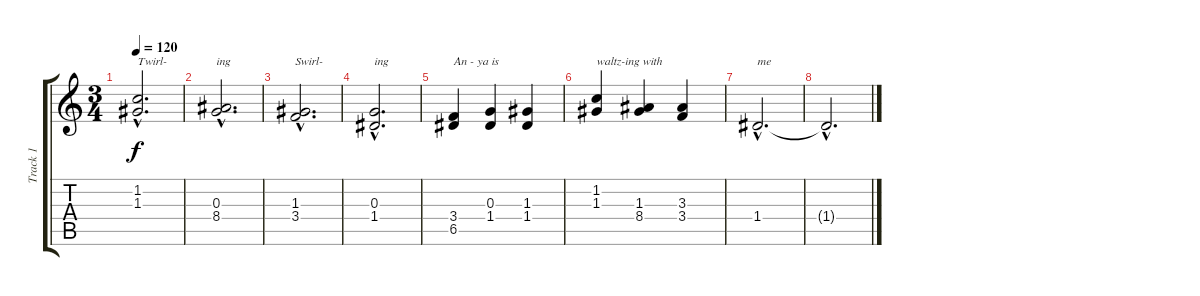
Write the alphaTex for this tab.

\track ("Track 1" "Track 1") {instrument acousticguitarsteel}
\staff {score tabs}
\tuning (E4 B3 G3 D3 A2 E2) {hide}
\ts (3 4)
\tempo 120
\clef g2
\ks c
(1.2{hac} 1.3{hac}).2{d txt "Twirl-" dy f} |
(0.3{hac} 8.4{hac}).2{d txt "ing"} |
(1.3{hac} 3.4{hac}).2{d txt "Swirl-"} |
(0.3{hac} 1.4{hac}).2{d txt "ing"} |
(3.4 6.5).4{txt "An - ya is"} (0.3 1.4).4 (1.3 1.4).4 |
(1.2 1.3).4{txt "waltz-ing with"} (1.3 8.4).4 (3.3 3.4).4 |
1.4{hac}.2{d txt "me"} |
1.4{hac t}.2{d}
